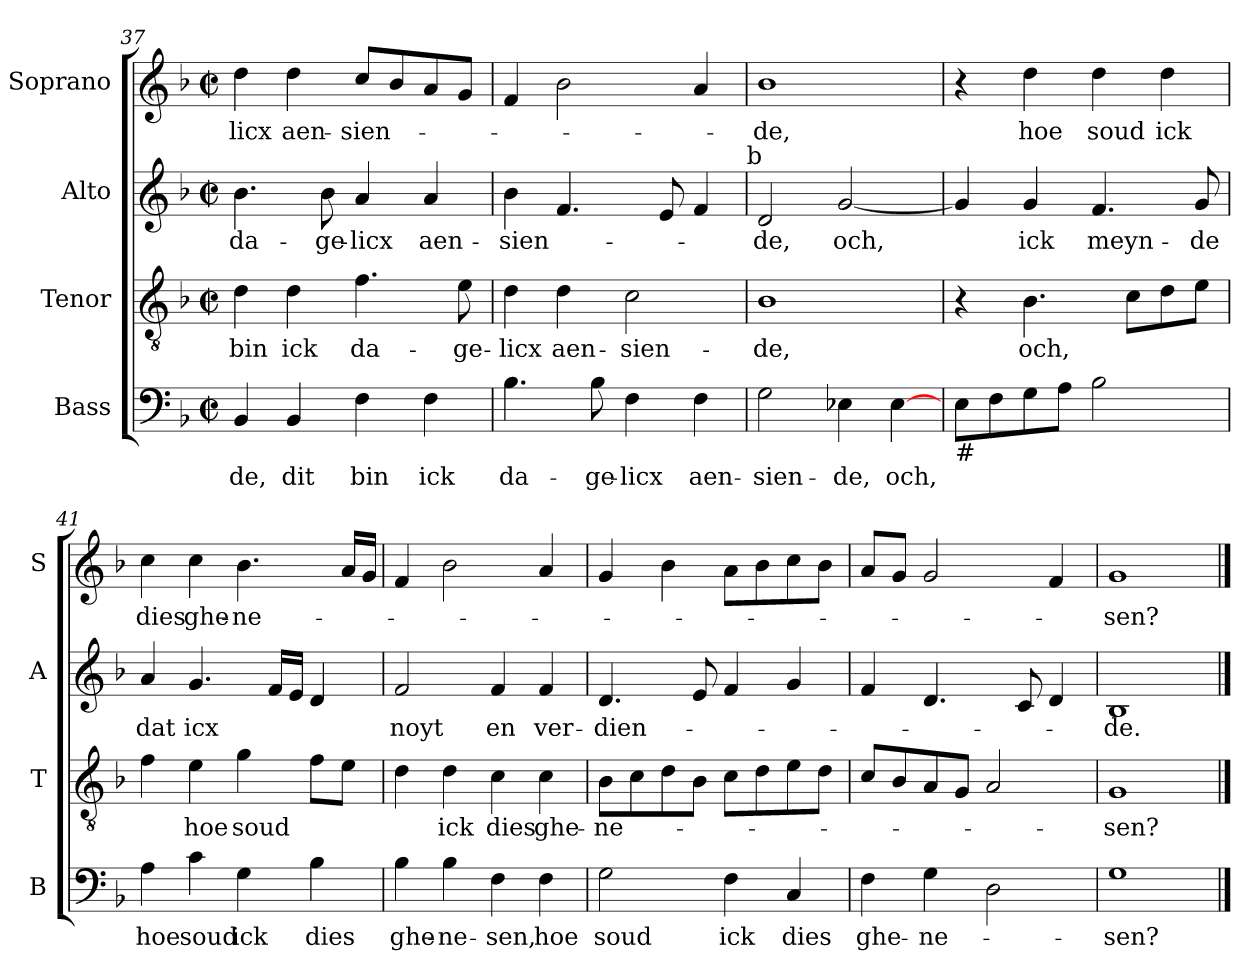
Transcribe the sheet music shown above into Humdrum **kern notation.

**kern	**text	**kern	**text	**kern	**text	**kern	**text
*part4	*part4	*part3	*part3	*part2	*part2	*part1	*part1
*staff4	*staff4	*staff3	*staff3	*staff2	*staff2	*staff1	*staff1
*I"Bass	*	*I"Tenor	*	*I"Alto	*	*I"Soprano	*
*I'B	*	*I'T	*	*I'A	*	*I'S	*
!!LO:LB:g=z
*clefF4	*	*clefGv2	*	*clefG2	*	*clefG2	*
*k[b-]	*	*k[b-]	*	*k[b-]	*	*k[b-]	*
*F:	*	*F:	*	*F:	*	*F:	*
*M2/2	*	*M2/2	*	*M2/2	*	*M2/2	*
*met(c|)	*	*met(c|)	*	*met(c|)	*	*met(c|)	*
=37	=37	=37	=37	=37	=37	=37	=37
4BB-/	-de,	4d\	bin	4.b-\	da-	4dd\	-licx
4BB-/	dit	4d\	ick	.	.	4dd\	aen-
.	.	.	.	8b-\	-ge-	.	.
4F\	bin	4.f\	da-	4a/	-licx	8cc/L	-sien-
.	.	.	.	.	.	8b-/	.
4F\	ick	.	.	4a/	aen-	8a/	.
.	.	8e\	-ge-	.	.	8g/J	.
=38	=38	=38	=38	=38	=38	=38	=38
4.B-\	da-	4d\	-licx	4b-\	-sien-	4f/	.
.	.	4d\	aen-	4.f/	.	2b-\	.
8B-\	-ge-	.	.	.	.	.	.
4F\	-licx	2c\	-sien-	.	.	.	.
.	.	.	.	8e/	.	.	.
4F\	aen-	.	.	4f/	.	4a/	.
!	!	!	!	!LO:TX:a:t=b	!	!	!
=39	=39	=39	=39	=39	=39	=39	=39
2G\	-sien-	1B-	-de,	2d/	-de,	1b-	-de,
4E-X\	-de,	.	.	[2g/	och,	.	.
[4E-\	och,	.	.	.	.	.	.
=40	=40	=40	=40	=40	=40	=40	=40
!LO:TX:b:t=#	!	!	!	!	!	!	!
8E\L	.	4r	.	4g/]	.	4r	.
8F\	.	.	.	.	.	.	.
8G\	.	4.B-\	och,	4g/	ick	4dd\	hoe
8A\J	.	.	.	.	.	.	.
2B-\	.	.	.	4.f/	meyn-	4dd\	soud
.	.	8c\L	.	.	.	.	.
.	.	8d\	.	.	.	4dd\	ick
.	.	8e\J	.	8g/	-de	.	.
=41	=41	=41	=41	=41	=41	=41	=41
4A\	hoe	4f\	.	4a/	dat	4cc\	dies
4c\	soud	4e\	hoe	4.g/	icx	4cc\	ghe-
4G\	ick	4g\	soud	.	.	4.b-\	-ne-
.	.	.	.	16f/LL	.	.	.
.	.	.	.	16e/JJ	.	.	.
4B-\	dies	8f\L	.	4d/	.	.	.
.	.	8e\J	.	.	.	16a/LL	.
.	.	.	.	.	.	16g/JJ	.
!!LO:LB:g=z
=42	=42	=42	=42	=42	=42	=42	=42
4B-\	ghe-	4d\	.	2f/	noyt	4f/	.
4B-\	-ne-	4d\	ick	.	.	2b-\	.
4F\	-sen,	4c\	dies	4f/	en	.	.
4F\	hoe	4c\	ghe-	4f/	ver-	4a/	.
=43	=43	=43	=43	=43	=43	=43	=43
2G\	soud	8B-\L	-ne-	4.d/	-dien-	4g/	.
.	.	8c\	.	.	.	.	.
.	.	8d\	.	.	.	4b-\	.
.	.	8B-\J	.	8e/	.	.	.
4F\	ick	8c\L	.	4f/	.	8a\L	.
.	.	8d\	.	.	.	8b-\	.
4C/	dies	8e\	.	4g/	.	8cc\	.
.	.	8d\J	.	.	.	8b-\J	.
=44	=44	=44	=44	=44	=44	=44	=44
4F\	ghe-	8c/L	.	4f/	.	8a/L	.
.	.	8B-/	.	.	.	8g/J	.
4G\	-ne-	8A/	.	4.d/	.	2g/	.
.	.	8G/J	.	.	.	.	.
2D\	.	2A/	.	.	.	.	.
.	.	.	.	8c/	.	.	.
.	.	.	.	4d/	.	4f/	.
=45	=45	=45	=45	=45	=45	=45	=45
1G	-sen?	1G	-sen?	1B-	-de.	1g	-sen?
==	==	==	==	==	==	==	==
*-	*-	*-	*-	*-	*-	*-	*-
